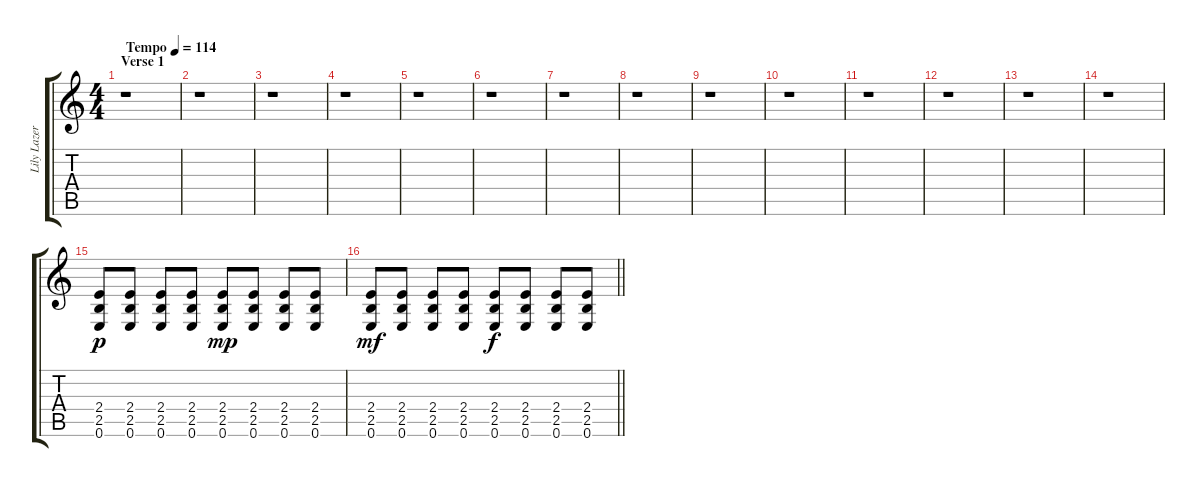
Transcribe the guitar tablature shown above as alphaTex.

\track ("Lily Lazer (Guitar)" "Lily Lazer") {instrument distortionguitar}
\staff {score tabs}
\tuning (E4 B3 G3 D3 A2 E2) {hide}
\ts (4 4)
\section ("" "Verse 1")
\tempo (114 "Tempo")
\clef g2
\ks c
r.1{dy p instrument distortionguitar} |
r.1 |
r.1 |
r.1 |
r.1 |
r.1 |
r.1 |
r.1 |
r.1 |
r.1 |
r.1 |
r.1 |
r.1 |
r.1 |
(2.4 2.5 0.6).8 (2.4 2.5 0.6).8 (2.4 2.5 0.6).8 (2.4 2.5 0.6).8 (2.4 2.5 0.6).8{dy mp} (2.4 2.5 0.6).8 (2.4 2.5 0.6).8 (2.4 2.5 0.6).8 |
\barLineRight lightlight
(2.4 2.5 0.6).8{dy mf} (2.4 2.5 0.6).8 (2.4 2.5 0.6).8 (2.4 2.5 0.6).8 (2.4 2.5 0.6).8{dy f} (2.4 2.5 0.6).8 (2.4 2.5 0.6).8 (2.4 2.5 0.6).8
